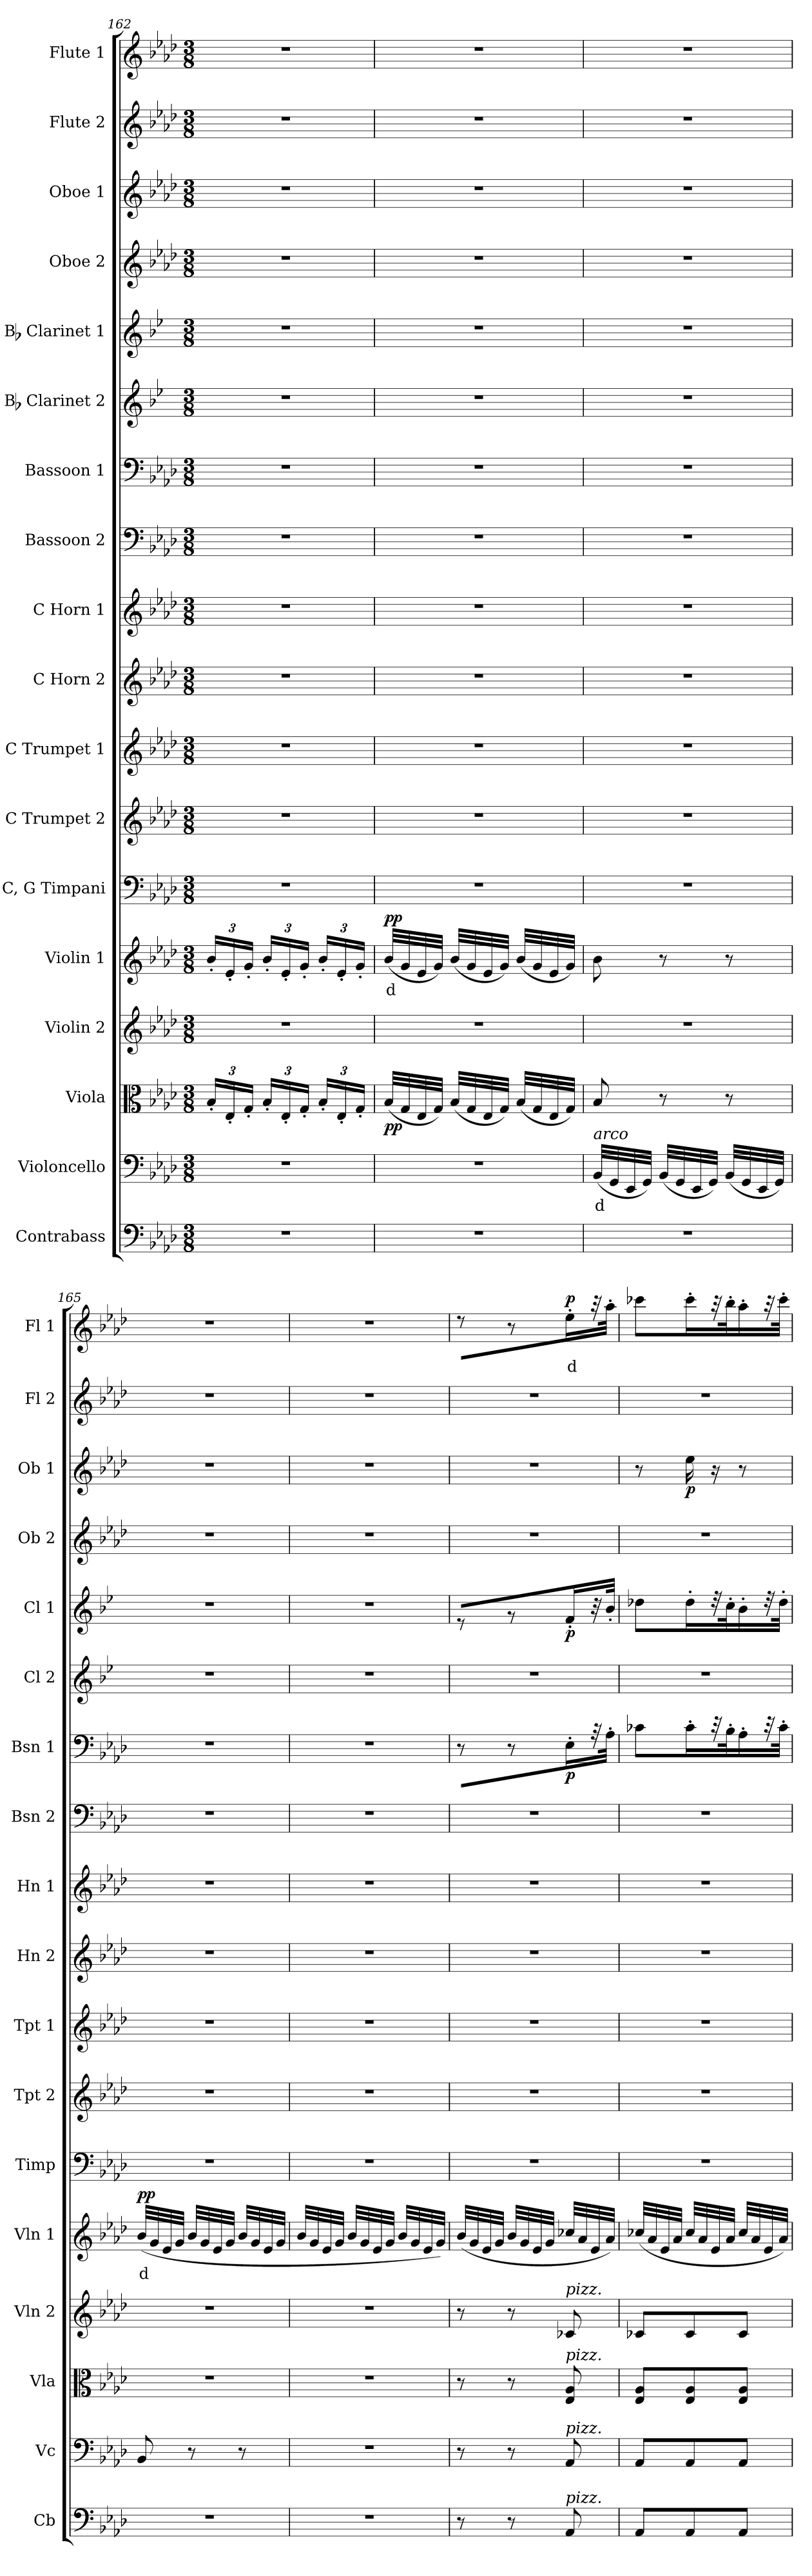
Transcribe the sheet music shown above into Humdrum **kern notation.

**kern	**kern	**text	**kern	**dynam	**kern	**kern	**text	**dynam	**kern	**kern	**kern	**kern	**kern	**kern	**kern	**dynam	**kern	**kern	**dynam	**kern	**kern	**dynam	**kern	**kern	**text	**dynam
*part18	*part17	*part17	*part16	*part16	*part15	*part14	*part14	*part14	*part13	*part12	*part11	*part10	*part9	*part8	*part7	*part7	*part6	*part5	*part5	*part4	*part3	*part3	*part2	*part1	*part1	*part1
*staff18	*staff17	*staff17	*staff16	*staff16	*staff15	*staff14	*staff14	*staff14	*staff13	*staff12	*staff11	*staff10	*staff9	*staff8	*staff7	*staff7	*staff6	*staff5	*staff5	*staff4	*staff3	*staff3	*staff2	*staff1	*staff1	*staff1
*I"Contrabass	*I"Violoncello	*	*I"Viola	*	*I"Violin 2	*I"Violin 1	*	*	*I"C, G Timpani	*I"C Trumpet 2	*I"C Trumpet 1	*I"C Horn 2	*I"C Horn 1	*I"Bassoon 2	*I"Bassoon 1	*	*I"Bb Clarinet 2	*I"Bb Clarinet 1	*	*I"Oboe 2	*I"Oboe 1	*	*I"Flute 2	*I"Flute 1	*	*
*I'Cb	*I'Vc	*	*I'Vla	*	*I'Vln 2	*I'Vln 1	*	*	*I'Timp	*I'Tpt 2	*I'Tpt 1	*I'Hn 2	*I'Hn 1	*I'Bsn 2	*I'Bsn 1	*	*I'Cl 2	*I'Cl 1	*	*I'Ob 2	*I'Ob 1	*	*I'Fl 2	*I'Fl 1	*	*
*clefF4	*clefF4	*	*clefC3	*	*clefG2	*clefG2	*	*	*clefF4	*clefG2	*clefG2	*clefG2	*clefG2	*clefF4	*clefF4	*	*clefG2	*clefG2	*	*clefG2	*clefG2	*	*clefG2	*clefG2	*	*
*ITrd7c12	*	*	*	*	*	*	*	*	*	*	*	*ITrd7c12	*ITrd7c12	*	*	*	*ITrd1c2	*ITrd1c2	*	*	*	*	*	*	*	*
*k[b-e-a-d-]	*k[b-e-a-d-]	*	*k[b-e-a-d-]	*	*k[b-e-a-d-]	*k[b-e-a-d-]	*	*	*k[b-e-a-d-]	*k[b-e-a-d-]	*k[b-e-a-d-]	*k[b-e-a-d-]	*k[b-e-a-d-]	*k[b-e-a-d-]	*k[b-e-a-d-]	*	*k[b-e-a-d-]	*k[b-e-a-d-]	*	*k[b-e-a-d-]	*k[b-e-a-d-]	*	*k[b-e-a-d-]	*k[b-e-a-d-]	*	*
*M3/8	*M3/8	*	*M3/8	*	*M3/8	*M3/8	*	*	*M3/8	*M3/8	*M3/8	*M3/8	*M3/8	*M3/8	*M3/8	*	*M3/8	*M3/8	*	*M3/8	*M3/8	*	*M3/8	*M3/8	*	*
*	*	*	*Xbrackettup	*	*	*Xbrackettup	*	*	*	*	*	*	*	*	*	*	*	*	*	*	*	*	*	*	*	*
=162	=162	=162	=162	=162	=162	=162	=162	=162	=162	=162	=162	=162	=162	=162	=162	=162	=162	=162	=162	=162	=162	=162	=162	=162	=162	=162
!	!	!	!	!LO:DY:b	!	!	!	!	!	!	!	!	!	!	!	!	!	!	!	!	!	!	!	!	!	!
!	!	!	!	!LO:DY:n=1:b	!	!	!	!LO:DY:b	!	!	!	!	!	!	!	!	!	!	!	!	!	!	!	!	!	!
!	!	!	!	!	!	!	!	!LO:DY:n=1:b	!	!	!	!	!	!	!	!	!	!	!	!	!	!	!	!	!	!
4.r	4.r	.	24B-'/LL	other-dynamics p	4.r	24b-'/LL	.	other-dynamics p	4.r	4.r	4.r	4.r	4.r	4.r	4.r	.	4.r	4.r	.	4.r	4.r	.	4.r	4.r	.	.
.	.	.	24E-'/	.	.	24e-'/	.	.	.	.	.	.	.	.	.	.	.	.	.	.	.	.	.	.	.	.
.	.	.	24G'/JJ	.	.	24g'/JJ	.	.	.	.	.	.	.	.	.	.	.	.	.	.	.	.	.	.	.	.
.	.	.	24B-'/LL	.	.	24b-'/LL	.	.	.	.	.	.	.	.	.	.	.	.	.	.	.	.	.	.	.	.
.	.	.	24E-'/	.	.	24e-'/	.	.	.	.	.	.	.	.	.	.	.	.	.	.	.	.	.	.	.	.
.	.	.	24G'/JJ	.	.	24g'/JJ	.	.	.	.	.	.	.	.	.	.	.	.	.	.	.	.	.	.	.	.
.	.	.	24B-'/LL	.	.	24b-'/LL	.	.	.	.	.	.	.	.	.	.	.	.	.	.	.	.	.	.	.	.
.	.	.	24E-'/	.	.	24e-'/	.	.	.	.	.	.	.	.	.	.	.	.	.	.	.	.	.	.	.	.
.	.	.	24G'/JJ	.	.	24g'/JJ	.	.	.	.	.	.	.	.	.	.	.	.	.	.	.	.	.	.	.	.
!!LO:PB:g=z
=163	=163	=163	=163	=163	=163	=163	=163	=163	=163	=163	=163	=163	=163	=163	=163	=163	=163	=163	=163	=163	=163	=163	=163	=163	=163	=163
!	!	!	!	!LO:DY:b	!	!	!LO:LY:b:color=#FF0000	!LO:DY:b	!	!	!	!	!	!	!	!	!	!	!	!	!	!	!	!	!	!
4.r	4.r	.	(32B-/LLL	pp	4.r	(32b-/LLL	d	pp	4.r	4.r	4.r	4.r	4.r	4.r	4.r	.	4.r	4.r	.	4.r	4.r	.	4.r	4.r	.	.
.	.	.	32G/	.	.	32g/	.	.	.	.	.	.	.	.	.	.	.	.	.	.	.	.	.	.	.	.
.	.	.	32E-/	.	.	32e-/	.	.	.	.	.	.	.	.	.	.	.	.	.	.	.	.	.	.	.	.
.	.	.	32G/JJJ)	.	.	32g/JJJ)	.	.	.	.	.	.	.	.	.	.	.	.	.	.	.	.	.	.	.	.
.	.	.	(32B-/LLL	.	.	(32b-/LLL	.	.	.	.	.	.	.	.	.	.	.	.	.	.	.	.	.	.	.	.
.	.	.	32G/	.	.	32g/	.	.	.	.	.	.	.	.	.	.	.	.	.	.	.	.	.	.	.	.
.	.	.	32E-/	.	.	32e-/	.	.	.	.	.	.	.	.	.	.	.	.	.	.	.	.	.	.	.	.
.	.	.	32G/JJJ)	.	.	32g/JJJ)	.	.	.	.	.	.	.	.	.	.	.	.	.	.	.	.	.	.	.	.
.	.	.	(32B-/LLL	.	.	(32b-/LLL	.	.	.	.	.	.	.	.	.	.	.	.	.	.	.	.	.	.	.	.
.	.	.	32G/	.	.	32g/	.	.	.	.	.	.	.	.	.	.	.	.	.	.	.	.	.	.	.	.
.	.	.	32E-/	.	.	32e-/	.	.	.	.	.	.	.	.	.	.	.	.	.	.	.	.	.	.	.	.
.	.	.	32G/JJJ)	.	.	32g/JJJ)	.	.	.	.	.	.	.	.	.	.	.	.	.	.	.	.	.	.	.	.
=164	=164	=164	=164	=164	=164	=164	=164	=164	=164	=164	=164	=164	=164	=164	=164	=164	=164	=164	=164	=164	=164	=164	=164	=164	=164	=164
!	!LO:TX:a:i:t=arco	!	!	!	!	!	!	!	!	!	!	!	!	!	!	!	!	!	!	!	!	!	!	!	!	!
!	!	!LO:LY:b:color=#FF0000	!	!	!	!	!	!	!	!	!	!	!	!	!	!	!	!	!	!	!	!	!	!	!	!
4.r	(32BB-/LLL	d	8B-/	.	4.r	8b-\	.	.	4.r	4.r	4.r	4.r	4.r	4.r	4.r	.	4.r	4.r	.	4.r	4.r	.	4.r	4.r	.	.
.	32GG/	.	.	.	.	.	.	.	.	.	.	.	.	.	.	.	.	.	.	.	.	.	.	.	.	.
.	32EE-/	.	.	.	.	.	.	.	.	.	.	.	.	.	.	.	.	.	.	.	.	.	.	.	.	.
.	32GG/JJJ)	.	.	.	.	.	.	.	.	.	.	.	.	.	.	.	.	.	.	.	.	.	.	.	.	.
.	(32BB-/LLL	.	8r	.	.	8r	.	.	.	.	.	.	.	.	.	.	.	.	.	.	.	.	.	.	.	.
.	32GG/	.	.	.	.	.	.	.	.	.	.	.	.	.	.	.	.	.	.	.	.	.	.	.	.	.
.	32EE-/	.	.	.	.	.	.	.	.	.	.	.	.	.	.	.	.	.	.	.	.	.	.	.	.	.
.	32GG/JJJ)	.	.	.	.	.	.	.	.	.	.	.	.	.	.	.	.	.	.	.	.	.	.	.	.	.
.	(32BB-/LLL	.	8r	.	.	8r	.	.	.	.	.	.	.	.	.	.	.	.	.	.	.	.	.	.	.	.
.	32GG/	.	.	.	.	.	.	.	.	.	.	.	.	.	.	.	.	.	.	.	.	.	.	.	.	.
.	32EE-/	.	.	.	.	.	.	.	.	.	.	.	.	.	.	.	.	.	.	.	.	.	.	.	.	.
.	32GG/JJJ)	.	.	.	.	.	.	.	.	.	.	.	.	.	.	.	.	.	.	.	.	.	.	.	.	.
=165	=165	=165	=165	=165	=165	=165	=165	=165	=165	=165	=165	=165	=165	=165	=165	=165	=165	=165	=165	=165	=165	=165	=165	=165	=165	=165
!	!	!	!	!	!	!	!LO:LY:b:color=#FF0000	!LO:DY:b	!	!	!	!	!	!	!	!	!	!	!	!	!	!	!	!	!	!
4.r	8BB-/	.	4.r	.	4.r	(32b-/LLL	d	pp	4.r	4.r	4.r	4.r	4.r	4.r	4.r	.	4.r	4.r	.	4.r	4.r	.	4.r	4.r	.	.
.	.	.	.	.	.	32g/	.	.	.	.	.	.	.	.	.	.	.	.	.	.	.	.	.	.	.	.
.	.	.	.	.	.	32e-/	.	.	.	.	.	.	.	.	.	.	.	.	.	.	.	.	.	.	.	.
.	.	.	.	.	.	32g/JJJ	.	.	.	.	.	.	.	.	.	.	.	.	.	.	.	.	.	.	.	.
.	8r	.	.	.	.	32b-/LLL	.	.	.	.	.	.	.	.	.	.	.	.	.	.	.	.	.	.	.	.
.	.	.	.	.	.	32g/	.	.	.	.	.	.	.	.	.	.	.	.	.	.	.	.	.	.	.	.
.	.	.	.	.	.	32e-/	.	.	.	.	.	.	.	.	.	.	.	.	.	.	.	.	.	.	.	.
.	.	.	.	.	.	32g/JJJ	.	.	.	.	.	.	.	.	.	.	.	.	.	.	.	.	.	.	.	.
.	8r	.	.	.	.	32b-/LLL	.	.	.	.	.	.	.	.	.	.	.	.	.	.	.	.	.	.	.	.
.	.	.	.	.	.	32g/	.	.	.	.	.	.	.	.	.	.	.	.	.	.	.	.	.	.	.	.
.	.	.	.	.	.	32e-/	.	.	.	.	.	.	.	.	.	.	.	.	.	.	.	.	.	.	.	.
.	.	.	.	.	.	32g/JJJ	.	.	.	.	.	.	.	.	.	.	.	.	.	.	.	.	.	.	.	.
=166	=166	=166	=166	=166	=166	=166	=166	=166	=166	=166	=166	=166	=166	=166	=166	=166	=166	=166	=166	=166	=166	=166	=166	=166	=166	=166
4.r	4.r	.	4.r	.	4.r	32b-/LLL	.	.	4.r	4.r	4.r	4.r	4.r	4.r	4.r	.	4.r	4.r	.	4.r	4.r	.	4.r	4.r	.	.
.	.	.	.	.	.	32g/	.	.	.	.	.	.	.	.	.	.	.	.	.	.	.	.	.	.	.	.
.	.	.	.	.	.	32e-/	.	.	.	.	.	.	.	.	.	.	.	.	.	.	.	.	.	.	.	.
.	.	.	.	.	.	32g/JJJ	.	.	.	.	.	.	.	.	.	.	.	.	.	.	.	.	.	.	.	.
.	.	.	.	.	.	32b-/LLL	.	.	.	.	.	.	.	.	.	.	.	.	.	.	.	.	.	.	.	.
.	.	.	.	.	.	32g/	.	.	.	.	.	.	.	.	.	.	.	.	.	.	.	.	.	.	.	.
.	.	.	.	.	.	32e-/	.	.	.	.	.	.	.	.	.	.	.	.	.	.	.	.	.	.	.	.
.	.	.	.	.	.	32g/JJJ	.	.	.	.	.	.	.	.	.	.	.	.	.	.	.	.	.	.	.	.
.	.	.	.	.	.	32b-/LLL	.	.	.	.	.	.	.	.	.	.	.	.	.	.	.	.	.	.	.	.
.	.	.	.	.	.	32g/	.	.	.	.	.	.	.	.	.	.	.	.	.	.	.	.	.	.	.	.
.	.	.	.	.	.	32e-/	.	.	.	.	.	.	.	.	.	.	.	.	.	.	.	.	.	.	.	.
.	.	.	.	.	.	32g/JJJ)	.	.	.	.	.	.	.	.	.	.	.	.	.	.	.	.	.	.	.	.
=167	=167	=167	=167	=167	=167	=167	=167	=167	=167	=167	=167	=167	=167	=167	=167	=167	=167	=167	=167	=167	=167	=167	=167	=167	=167	=167
8r	8r	.	8r	.	8r	(32b-/LLL	.	.	4.r	4.r	4.r	4.r	4.r	4.r	8r	.	4.r	8r	.	4.r	4.r	.	4.r	8r	.	.
.	.	.	.	.	.	32g/	.	.	.	.	.	.	.	.	.	.	.	.	.	.	.	.	.	.	.	.
.	.	.	.	.	.	32e-/	.	.	.	.	.	.	.	.	.	.	.	.	.	.	.	.	.	.	.	.
.	.	.	.	.	.	32g/JJJ	.	.	.	.	.	.	.	.	.	.	.	.	.	.	.	.	.	.	.	.
8r	8r	.	8r	.	8r	32b-/LLL	.	.	.	.	.	.	.	.	8r	.	.	8r	.	.	.	.	.	8r	.	.
.	.	.	.	.	.	32g/	.	.	.	.	.	.	.	.	.	.	.	.	.	.	.	.	.	.	.	.
.	.	.	.	.	.	32e-/	.	.	.	.	.	.	.	.	.	.	.	.	.	.	.	.	.	.	.	.
.	.	.	.	.	.	32g/JJJ	.	.	.	.	.	.	.	.	.	.	.	.	.	.	.	.	.	.	.	.
!	!	!	!	!	!LO:TX:a:i:t=pizz.	!	!	!	!	!	!	!	!	!	!	!	!	!	!	!	!	!	!	!	!	!
!	!	!	!LO:TX:a:i:t=pizz.	!	!	!	!	!	!	!	!	!	!	!	!	!	!	!	!	!	!	!	!	!	!	!
!	!LO:TX:a:i:t=pizz.	!	!	!	!	!	!	!	!	!	!	!	!	!	!	!	!	!	!	!	!	!	!	!	!	!
!LO:TX:a:i:t=pizz.	!	!	!	!	!	!	!	!	!	!	!	!	!	!	!	!	!	!	!	!	!	!	!	!	!	!
!	!	!	!	!	!	!	!	!	!	!	!	!	!	!	!	!LO:DY:b	!	!	!LO:DY:b	!	!	!	!	!	!LO:LY:b:color=#FF0000	!LO:DY:b
8AAA-/	8AA-/	.	8E-/ 8A-/	.	8c-X/	32cc-X/LLL	.	.	.	.	.	.	.	.	16E-'\LL	p	.	16e-'/LL	p	.	.	.	.	16ee-'\LL	d	p
.	.	.	.	.	.	32a-/	.	.	.	.	.	.	.	.	.	.	.	.	.	.	.	.	.	.	.	.
.	.	.	.	.	.	32e-/	.	.	.	.	.	.	.	.	32r	.	.	32r	.	.	.	.	.	32r	.	.
.	.	.	.	.	.	32a-/JJJ)	.	.	.	.	.	.	.	.	32A-'\JJJ	.	.	32a-'/JJJ	.	.	.	.	.	32aa-'\JJJ	.	.
=168	=168	=168	=168	=168	=168	=168	=168	=168	=168	=168	=168	=168	=168	=168	=168	=168	=168	=168	=168	=168	=168	=168	=168	=168	=168	=168
8AAA-/L	8AA-/L	.	8E-/ 8A-/L	.	8c-X/L	(32cc-X/LLL	.	.	4.r	4.r	4.r	4.r	4.r	4.r	8c-X\	.	4.r	8cc-X\	.	4.r	8r	.	4.r	8ccc-X\	.	.
.	.	.	.	.	.	32a-/	.	.	.	.	.	.	.	.	.	.	.	.	.	.	.	.	.	.	.	.
.	.	.	.	.	.	32e-/	.	.	.	.	.	.	.	.	.	.	.	.	.	.	.	.	.	.	.	.
.	.	.	.	.	.	32a-/JJJ	.	.	.	.	.	.	.	.	.	.	.	.	.	.	.	.	.	.	.	.
!	!	!	!	!	!	!	!	!	!	!	!	!	!	!	!	!	!	!	!	!	!	!LO:DY:b	!	!	!	!
8AAA-/	8AA-/	.	8E-/ 8A-/	.	8c-/	32cc-/LLL	.	.	.	.	.	.	.	.	16c-'\LL	.	.	16cc-'\LL	.	.	16ee-\	p	.	16ccc-'\LL	.	.
.	.	.	.	.	.	32a-/	.	.	.	.	.	.	.	.	.	.	.	.	.	.	.	.	.	.	.	.
.	.	.	.	.	.	32e-/	.	.	.	.	.	.	.	.	32r	.	.	32r	.	.	16r	.	.	32r	.	.
.	.	.	.	.	.	32a-/JJJ	.	.	.	.	.	.	.	.	32B-'\J	.	.	32b-'\J	.	.	.	.	.	32bb-'\J	.	.
8AAA-/J	8AA-/J	.	8E-/ 8A-/J	.	8c-/J	32cc-/LLL	.	.	.	.	.	.	.	.	16A-'\	.	.	16a-'\	.	.	8r	.	.	16aa-'\	.	.
.	.	.	.	.	.	32a-/	.	.	.	.	.	.	.	.	.	.	.	.	.	.	.	.	.	.	.	.
.	.	.	.	.	.	32e-/	.	.	.	.	.	.	.	.	32r	.	.	32r	.	.	.	.	.	32r	.	.
.	.	.	.	.	.	32a-/JJJ)	.	.	.	.	.	.	.	.	32c-'\JJJ	.	.	32cc-'\JJJ	.	.	.	.	.	32ccc-'\JJJ	.	.
=	=	=	=	=	=	=	=	=	=	=	=	=	=	=	=	=	=	=	=	=	=	=	=	=	=	=
*-	*-	*-	*-	*-	*-	*-	*-	*-	*-	*-	*-	*-	*-	*-	*-	*-	*-	*-	*-	*-	*-	*-	*-	*-	*-	*-
